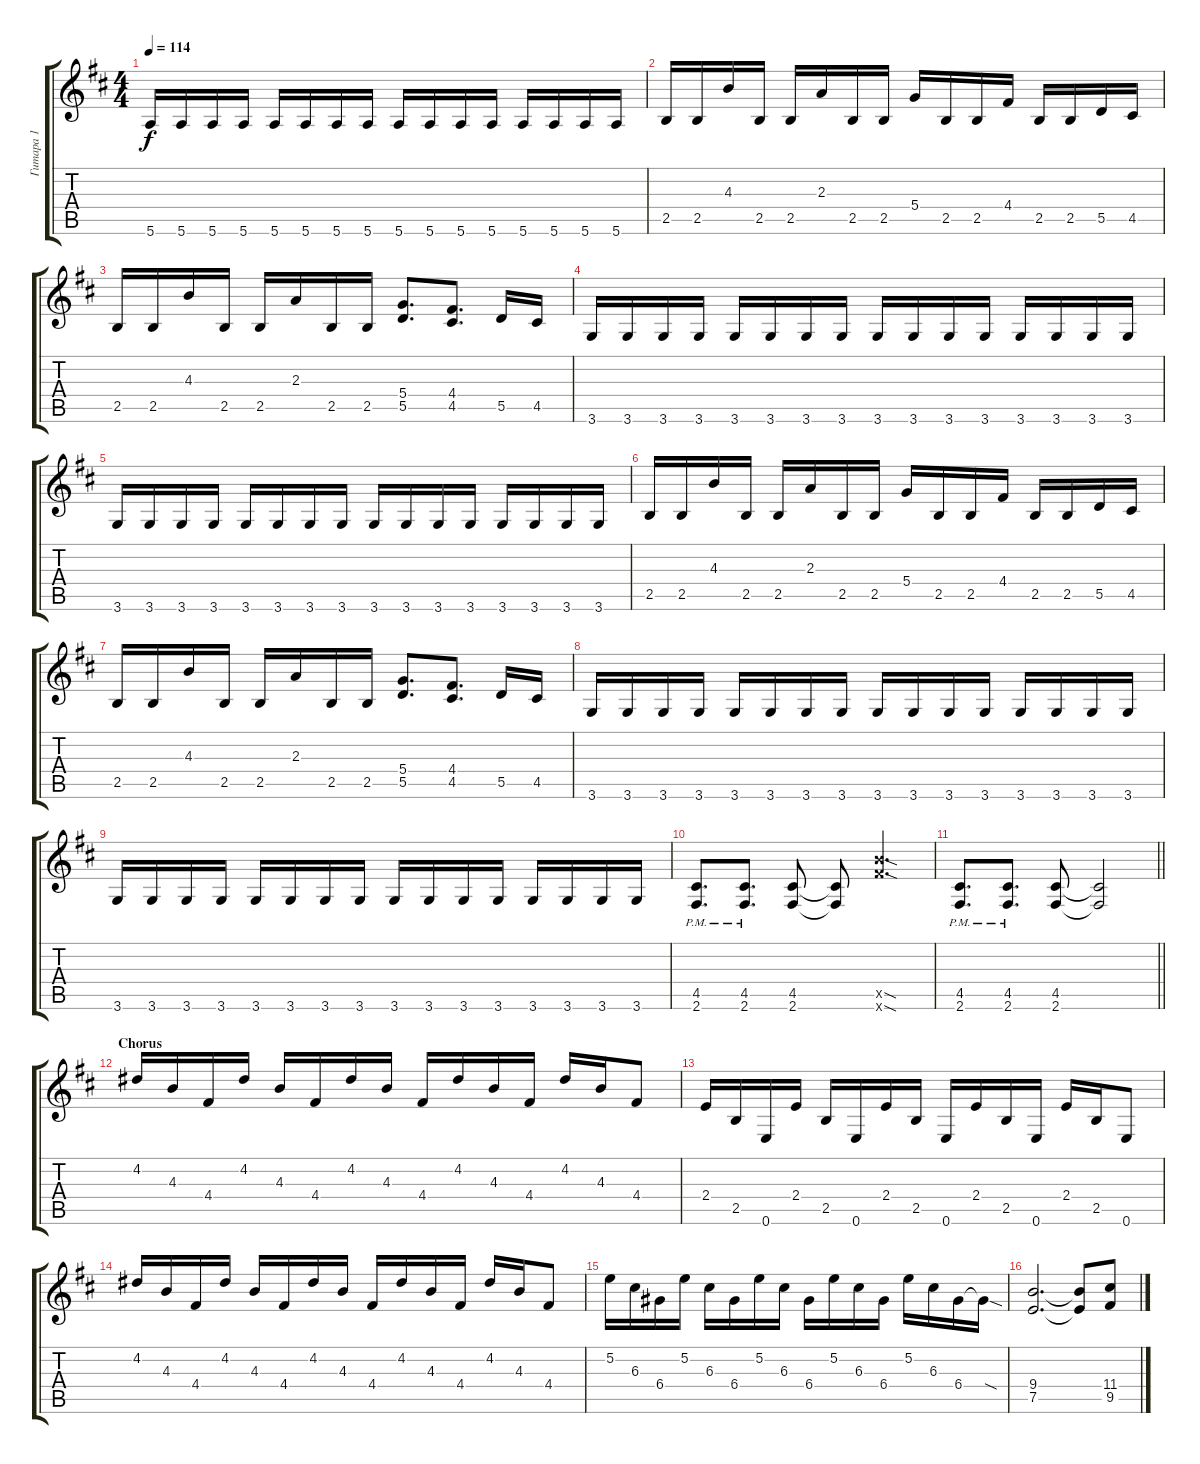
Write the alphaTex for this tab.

\track ("Гитара 1" "Гитара 1") {instrument distortionguitar}
\staff {score tabs}
\tuning (E4 B3 G3 D3 A2 E2) {hide}
\ts (4 4)
\tempo 114
\clef g2
\ks bminor
5.6.16{dy f} 5.6.16 5.6.16 5.6.16 5.6.16 5.6.16 5.6.16 5.6.16 5.6.16 5.6.16 5.6.16 5.6.16 5.6.16 5.6.16 5.6.16 5.6.16 |
2.5.16 2.5.16 4.3.16 2.5.16 2.5.16 2.3.16 2.5.16 2.5.16 5.4.16 2.5.16 2.5.16 4.4.16 2.5.16 2.5.16 5.5.16 4.5.16 |
2.5.16 2.5.16 4.3.16 2.5.16 2.5.16 2.3.16 2.5.16 2.5.16 (5.4 5.5).8{d} (4.4 4.5).8{d} 5.5.16 4.5.16 |
3.6.16 3.6.16 3.6.16 3.6.16 3.6.16 3.6.16 3.6.16 3.6.16 3.6.16 3.6.16 3.6.16 3.6.16 3.6.16 3.6.16 3.6.16 3.6.16 |
3.6.16 3.6.16 3.6.16 3.6.16 3.6.16 3.6.16 3.6.16 3.6.16 3.6.16 3.6.16 3.6.16 3.6.16 3.6.16 3.6.16 3.6.16 3.6.16 |
2.5.16 2.5.16 4.3.16 2.5.16 2.5.16 2.3.16 2.5.16 2.5.16 5.4.16 2.5.16 2.5.16 4.4.16 2.5.16 2.5.16 5.5.16 4.5.16 |
2.5.16 2.5.16 4.3.16 2.5.16 2.5.16 2.3.16 2.5.16 2.5.16 (5.4 5.5).8{d} (4.4 4.5).8{d} 5.5.16 4.5.16 |
3.6.16 3.6.16 3.6.16 3.6.16 3.6.16 3.6.16 3.6.16 3.6.16 3.6.16 3.6.16 3.6.16 3.6.16 3.6.16 3.6.16 3.6.16 3.6.16 |
3.6.16 3.6.16 3.6.16 3.6.16 3.6.16 3.6.16 3.6.16 3.6.16 3.6.16 3.6.16 3.6.16 3.6.16 3.6.16 3.6.16 3.6.16 3.6.16 |
(4.5{pm} 2.6{pm}).8{d} (4.5{pm} 2.6{pm}).8{d} (4.5 2.6).8 (4.5{t} 2.6{t}).8 (14.5{sod x} 14.6{sod x}).4{d} |
\barLineRight lightlight
(4.5{pm} 2.6{pm}).8{d} (4.5{pm} 2.6{pm}).8{d} (4.5 2.6).8 (4.5{t} 2.6{t}).2 |
\section ("" "Chorus")
4.2.16 4.3.16 4.4.16 4.2.16 4.3.16 4.4.16 4.2.16 4.3.16 4.4.16 4.2.16 4.3.16 4.4.16 4.2.16 4.3.16 4.4.8 |
2.4.16 2.5.16 0.6.16 2.4.16 2.5.16 0.6.16 2.4.16 2.5.16 0.6.16 2.4.16 2.5.16 0.6.16 2.4.16 2.5.16 0.6.8 |
4.2.16 4.3.16 4.4.16 4.2.16 4.3.16 4.4.16 4.2.16 4.3.16 4.4.16 4.2.16 4.3.16 4.4.16 4.2.16 4.3.16 4.4.8 |
5.2.16 6.3.16 6.4.16 5.2.16 6.3.16 6.4.16 5.2.16 6.3.16 6.4.16 5.2.16 6.3.16 6.4.16 5.2.16 6.3.16 6.4.16 6.4{sod t}.16 |
(9.4 7.5).2{d} (9.4{t} 7.5{t}).8 (11.4 9.5).8
